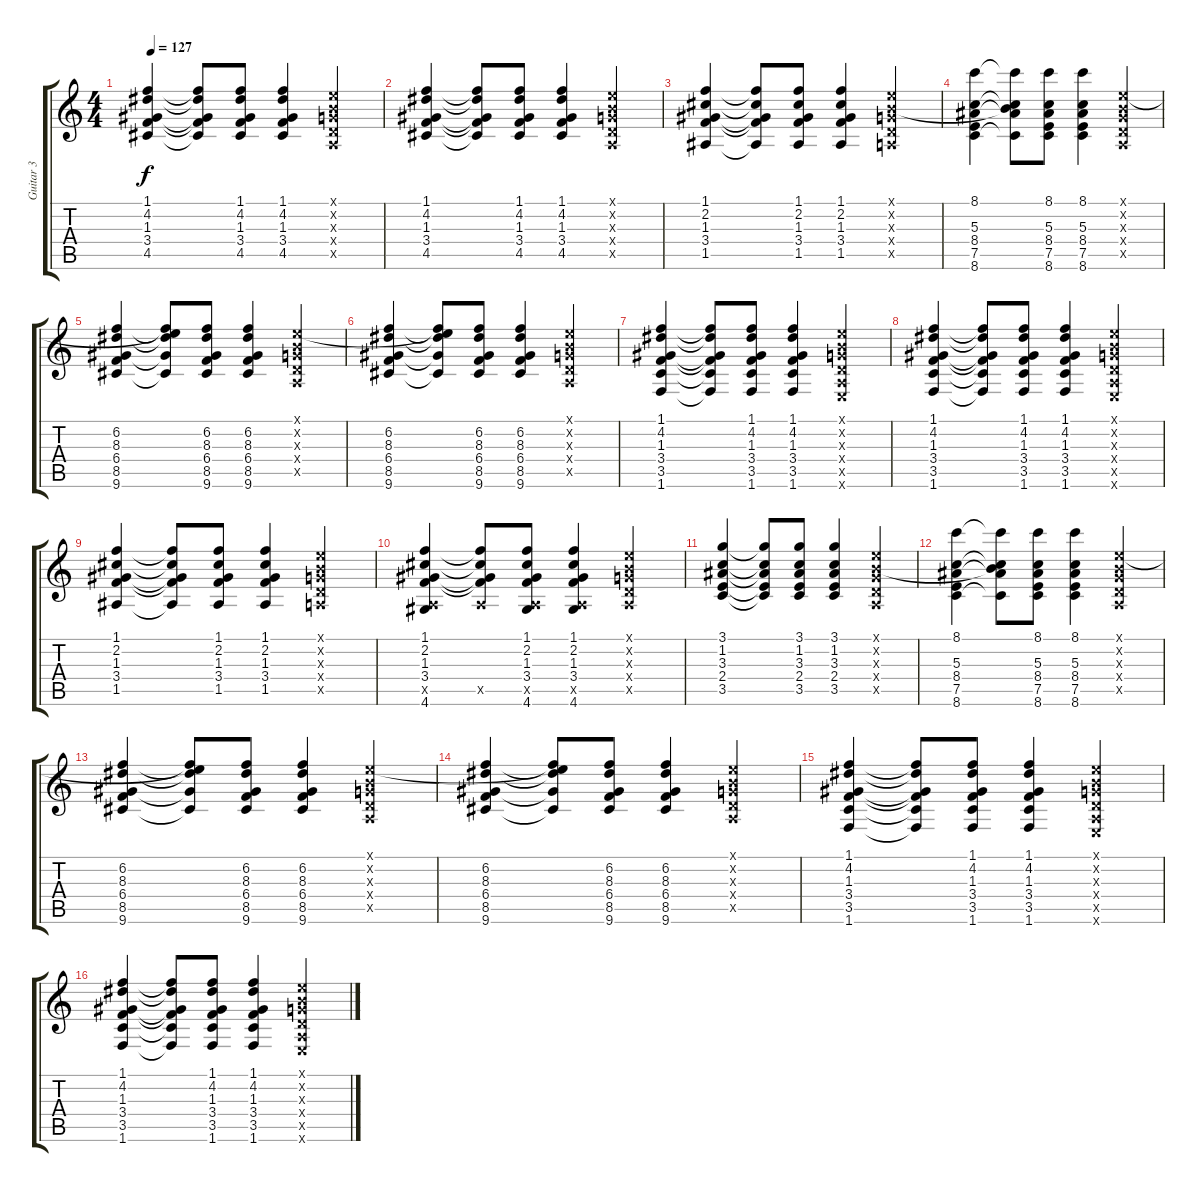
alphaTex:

\track ("Guitar 3" "Guitar 3") {instrument acousticguitarsteel}
\staff {score tabs}
\tuning (E4 B3 G3 D3 A2 E2) {hide}
\ts (4 4)
\tempo 127
\clef g2
\ks c
(1.1 4.2 1.3 3.4 4.5).4{dy f} (1.1{t} 4.2{t} 1.3{t} 3.4{t} 4.5{t}).8 (1.1 4.2 1.3 3.4 4.5).8 (1.1 4.2 1.3 3.4 4.5).4 (0.1{x} 0.2{x} 0.3{x} 0.4{x} 0.5{x}).4 |
(1.1 4.2 1.3 3.4 4.5).4 (1.1{t} 4.2{t} 1.3{t} 3.4{t} 4.5{t}).8 (1.1 4.2 1.3 3.4 4.5).8 (1.1 4.2 1.3 3.4 4.5).4 (0.1{x} 0.2{x} 0.3{x} 0.4{x} 0.5{x}).4 |
(1.1 2.2 1.3 3.4 1.5).4 (1.1{t} 2.2{t} 1.3{t} 3.4{t} 1.5{t}).8 (1.1 2.2 1.3 3.4 1.5).8 (1.1 2.2 1.3 3.4 1.5).4 (0.1{x} 0.2{x} 0.3{x} 0.4{x} 0.5{x}).4 |
(8.1 5.3 8.4 7.5 8.6).4 (8.1{t} 0.2{t} 5.3{t} 8.4{t} 8.6{t}).8 (8.1 5.3 8.4 7.5 8.6).8 (8.1 5.3 8.4 7.5 8.6).4 (0.1{x} 0.2{x} 0.3{x} 0.4{x} 0.5{x}).4 |
(6.2 8.3 6.4 8.5 9.6).4 (0.1{t} 6.2{t} 8.3{t} 6.4{t} 9.6{t}).8 (6.2 8.3 6.4 8.5 9.6).8 (6.2 8.3 6.4 8.5 9.6).4 (0.1{x} 0.2{x} 0.3{x} 0.4{x} 0.5{x}).4 |
(6.2 8.3 6.4 8.5 9.6).4 (0.1{t} 6.2{t} 8.3{t} 6.4{t} 9.6{t}).8 (6.2 8.3 6.4 8.5 9.6).8 (6.2 8.3 6.4 8.5 9.6).4 (0.1{x} 0.2{x} 0.3{x} 0.4{x} 0.5{x}).4 |
(1.1 4.2 1.3 3.4 3.5 1.6).4 (1.1{t} 4.2{t} 1.3{t} 3.4{t} 3.5{t} 1.6{t}).8 (1.1 4.2 1.3 3.4 3.5 1.6).8 (1.1 4.2 1.3 3.4 3.5 1.6).4 (0.1{x} 0.2{x} 0.3{x} 0.4{x} 0.5{x} 0.6{x}).4 |
(1.1 4.2 1.3 3.4 3.5 1.6).4 (1.1{t} 4.2{t} 1.3{t} 3.4{t} 3.5{t} 1.6{t}).8 (1.1 4.2 1.3 3.4 3.5 1.6).8 (1.1 4.2 1.3 3.4 3.5 1.6).4 (0.1{x} 0.2{x} 0.3{x} 0.4{x} 0.5{x} 0.6{x}).4 |
(1.1 2.2 1.3 3.4 1.5).4 (1.1{t} 2.2{t} 1.3{t} 3.4{t} 1.5{t}).8 (1.1 2.2 1.3 3.4 1.5).8 (1.1 2.2 1.3 3.4 1.5).4 (0.1{x} 0.2{x} 0.3{x} 0.4{x} 0.5{x}).4 |
(1.1 2.2 1.3 3.4 0.5{x} 4.6).4 (1.1{t} 2.2{t} 1.3{t} 3.4{t} 0.5{x}).8 (1.1 2.2 1.3 3.4 0.5{x} 4.6).8 (1.1 2.2 1.3 3.4 0.5{x} 4.6).4 (0.1{x} 0.2{x} 0.3{x} 0.4{x} 0.5{x}).4 |
(3.1 1.2 3.3 2.4 3.5).4 (3.1{t} 1.2{t} 3.3{t} 2.4{t} 3.5{t}).8 (3.1 1.2 3.3 2.4 3.5).8 (3.1 1.2 3.3 2.4 3.5).4 (0.1{x} 0.2{x} 0.3{x} 0.4{x} 0.5{x}).4 |
(8.1 5.3 8.4 7.5 8.6).4 (8.1{t} 0.2{t} 5.3{t} 8.4{t} 8.6{t}).8 (8.1 5.3 8.4 7.5 8.6).8 (8.1 5.3 8.4 7.5 8.6).4 (0.1{x} 0.2{x} 0.3{x} 0.4{x} 0.5{x}).4 |
(6.2 8.3 6.4 8.5 9.6).4 (0.1{t} 6.2{t} 8.3{t} 6.4{t} 9.6{t}).8 (6.2 8.3 6.4 8.5 9.6).8 (6.2 8.3 6.4 8.5 9.6).4 (0.1{x} 0.2{x} 0.3{x} 0.4{x} 0.5{x}).4 |
(6.2 8.3 6.4 8.5 9.6).4 (0.1{t} 6.2{t} 8.3{t} 6.4{t} 9.6{t}).8 (6.2 8.3 6.4 8.5 9.6).8 (6.2 8.3 6.4 8.5 9.6).4 (0.1{x} 0.2{x} 0.3{x} 0.4{x} 0.5{x}).4 |
(1.1 4.2 1.3 3.4 3.5 1.6).4 (1.1{t} 4.2{t} 1.3{t} 3.4{t} 3.5{t} 1.6{t}).8 (1.1 4.2 1.3 3.4 3.5 1.6).8 (1.1 4.2 1.3 3.4 3.5 1.6).4 (0.1{x} 0.2{x} 0.3{x} 0.4{x} 0.5{x} 0.6{x}).4 |
(1.1 4.2 1.3 3.4 3.5 1.6).4 (1.1{t} 4.2{t} 1.3{t} 3.4{t} 3.5{t} 1.6{t}).8 (1.1 4.2 1.3 3.4 3.5 1.6).8 (1.1 4.2 1.3 3.4 3.5 1.6).4 (0.1{x} 0.2{x} 0.3{x} 0.4{x} 0.5{x} 0.6{x}).4
